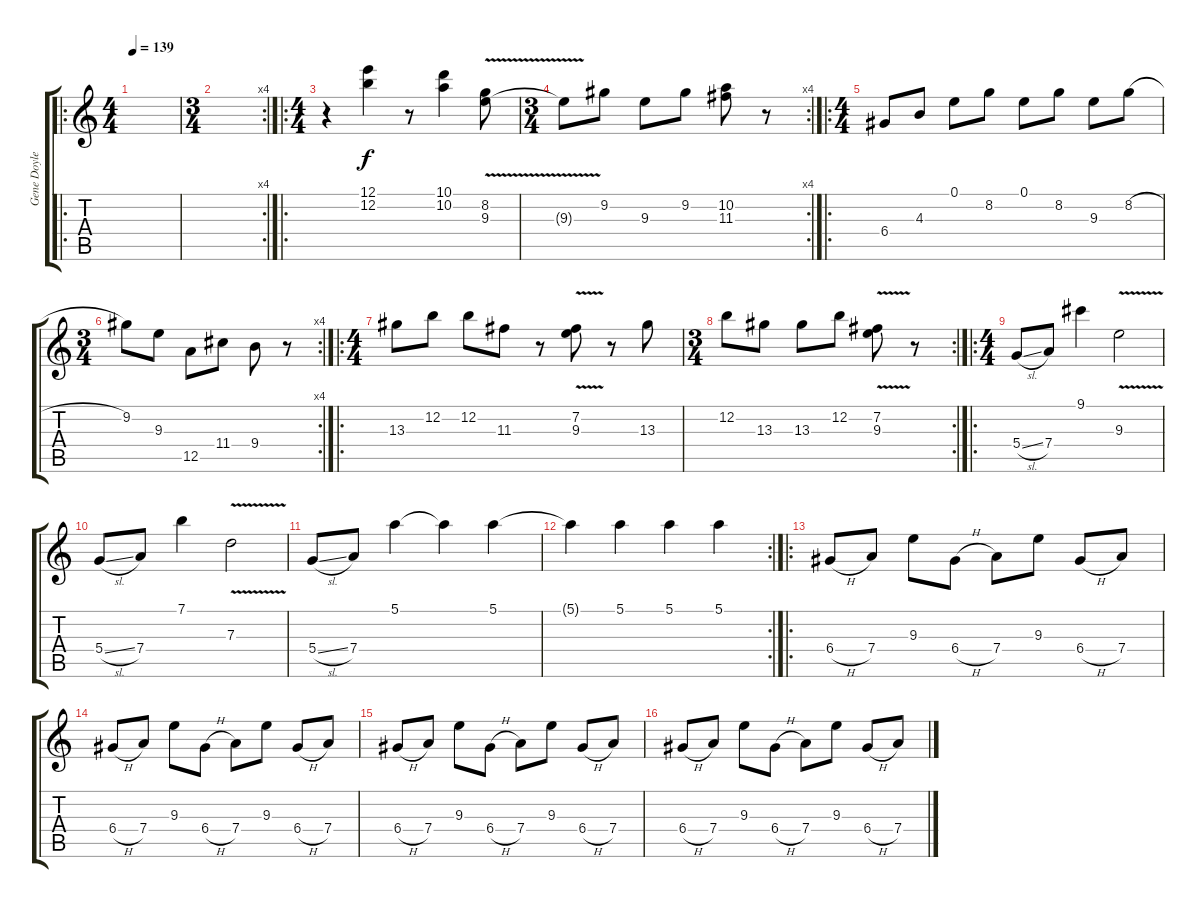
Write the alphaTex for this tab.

\track ("Gene Doyle" "Gene Doyle") {instrument overdrivenguitar}
\staff {score tabs}
\tuning (E4 B3 G3 D3 A2 E2) {hide}
\ro
\ts (4 4)
\tempo 139
\clef g2
\ks c
|
\rc 4
\ts (3 4)
|
\ro
\ts (4 4)
r.4 (12.1 12.2).4 r.8 (10.1 10.2).4 (8.2{v} 9.3{v}).8 |
\rc 4
\ts (3 4)
9.3{t}.8 9.2.8 9.3.8 9.2.8 (10.2 11.3).8 r.8 |
\ro
\ts (4 4)
6.4.8 4.3.8 0.1.8 8.2.8 0.1.8 8.2.8 9.3.8 8.2{h}.8 |
\rc 4
\ts (3 4)
9.2.8 9.3.8 12.5.8 11.4.8 9.4.8 r.8 |
\ro
\ts (4 4)
13.3.8 12.2.8 12.2.8 11.3.8 r.8 (7.2{v} 9.3{v}).8 r.8 13.3.8 |
\rc 2
\ts (3 4)
12.2.8 13.3.8 13.3.8 12.2.8 (7.2{v} 9.3{v}).8 r.8 |
\ro
\ts (4 4)
5.4{sl}.8 7.4.8 9.1.4 9.3{v}.2 |
5.4{sl}.8 7.4.8 7.1.4 7.3{v}.2 |
5.4{sl}.8 7.4.8 5.1.4 5.1{t}.4 5.1.4 |
\rc 2
5.1{t}.4 5.1.4 5.1.4 5.1.4 |
\ro
6.4{h}.8 7.4.8 9.3.8 6.4{h}.8 7.4.8 9.3.8 6.4{h}.8 7.4.8 |
6.4{h}.8 7.4.8 9.3.8 6.4{h}.8 7.4.8 9.3.8 6.4{h}.8 7.4.8 |
6.4{h}.8 7.4.8 9.3.8 6.4{h}.8 7.4.8 9.3.8 6.4{h}.8 7.4.8 |
6.4{h}.8 7.4.8 9.3.8 6.4{h}.8 7.4.8 9.3.8 6.4{h}.8 7.4.8
